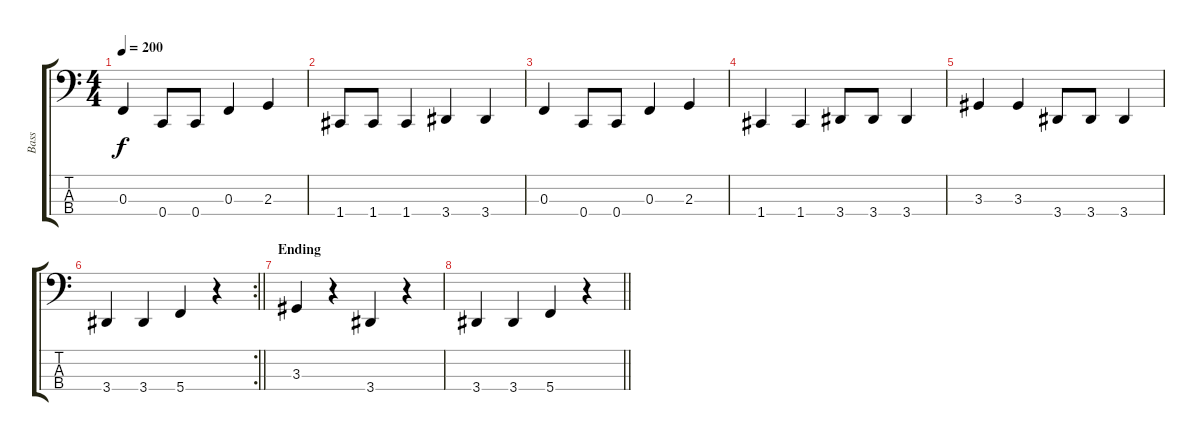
\track ("Bass" "Bass") {instrument electricbassfinger}
\staff {score tabs}
\tuning (Eb2 Bb1 F1 C1) {hide}
\ts (4 4)
\tempo 200
\clef f4
\ks c
0.3.4{dy f} 0.4.8 0.4.8 0.3.4 2.3.4 |
1.4.8 1.4.8 1.4.4 3.4.4 3.4.4 |
0.3.4 0.4.8 0.4.8 0.3.4 2.3.4 |
1.4.4 1.4.4 3.4.8 3.4.8 3.4.4 |
3.3.4 3.3.4 3.4.8 3.4.8 3.4.4 |
\rc 2
\barLineRight lightlight
3.4.4 3.4.4 5.4.4 r.4 |
\section ("" "Ending")
3.3.4 r.4 3.4.4 r.4 |
\barLineRight lightlight
3.4.4 3.4.4 5.4.4 r.4
